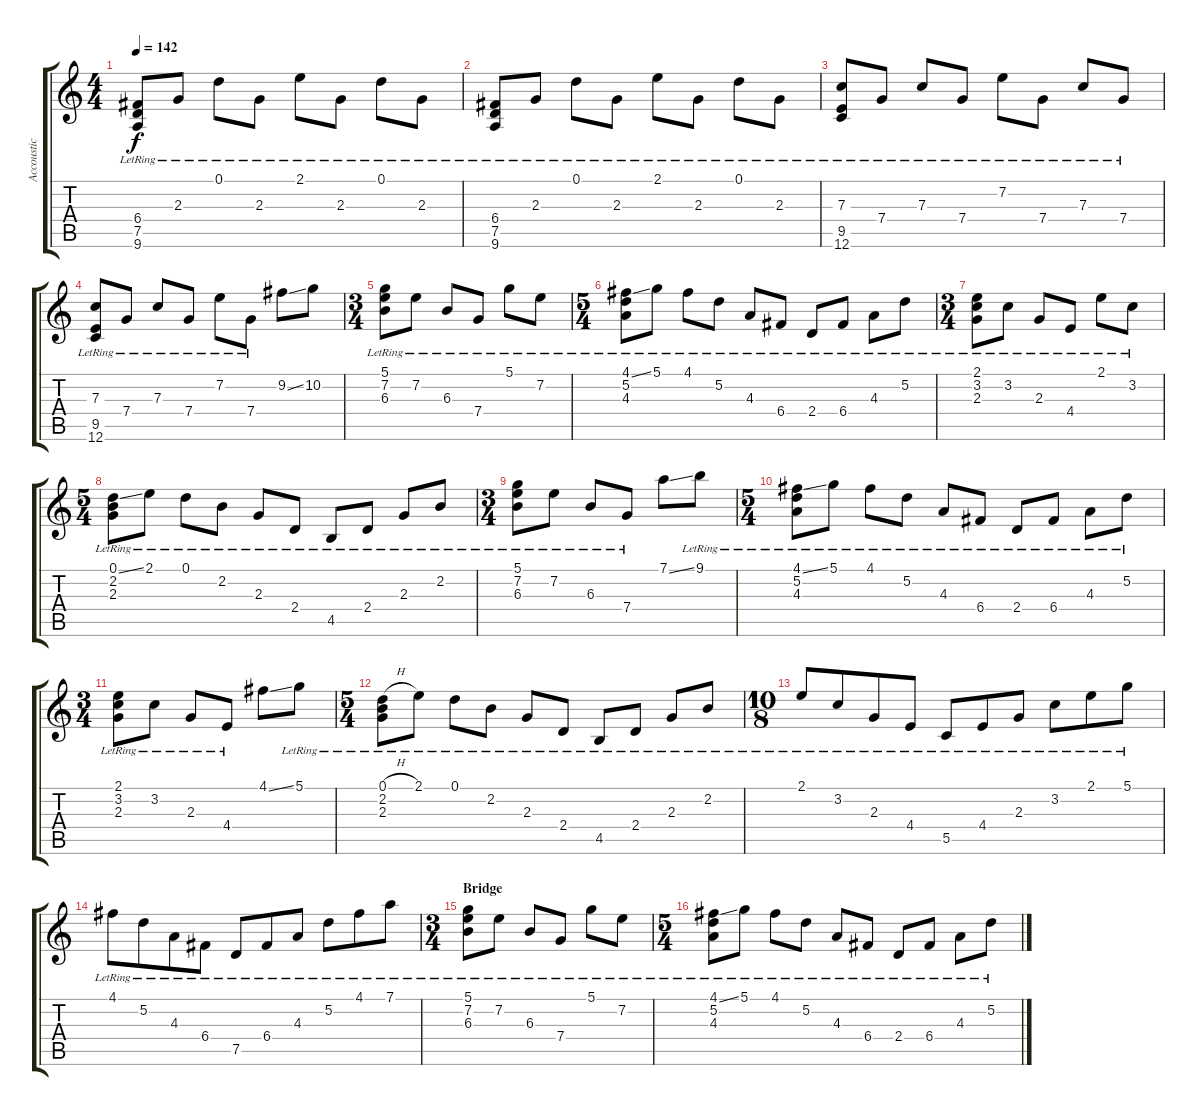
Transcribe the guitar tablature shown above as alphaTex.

\track ("Accoustic Guitar" "Accoustic ") {instrument acousticguitarsteel}
\staff {score tabs}
\tuning (D4 A3 F3 C3 G2 C2) {hide}
\ts (4 4)
\tempo 142
\clef g2
\ks c
(6.4{lr} 7.5{lr} 9.6{lr}).8{dy f} 2.3{lr}.8 0.1{lr}.8 2.3{lr}.8 2.1{lr}.8 2.3{lr}.8 0.1{lr}.8 2.3{lr}.8 |
(6.4{lr} 7.5{lr} 9.6{lr}).8 2.3{lr}.8 0.1{lr}.8 2.3{lr}.8 2.1{lr}.8 2.3{lr}.8 0.1{lr}.8 2.3{lr}.8 |
(7.3{lr} 9.5{lr} 12.6{lr}).8 7.4{lr}.8 7.3{lr}.8 7.4{lr}.8 7.2{lr}.8 7.4{lr}.8 7.3{lr}.8 7.4{lr}.8 |
(7.3{lr} 9.5{lr} 12.6{lr}).8 7.4{lr}.8 7.3{lr}.8 7.4{lr}.8 7.2{lr}.8 7.4{lr}.8 9.2{ss}.8 10.2.8 |
\ts (3 4)
(5.1{lr} 7.2{lr} 6.3{lr}).8 7.2{lr}.8 6.3{lr}.8 7.4{lr}.8 5.1{lr}.8 7.2{lr}.8 |
\ts (5 4)
(4.1{ss} 5.2{lr} 4.3{lr}).8 5.1{lr}.8 4.1{lr}.8 5.2{lr}.8 4.3{lr}.8 6.4{lr}.8 2.4{lr}.8 6.4{lr}.8 4.3{lr}.8 5.2{lr}.8 |
\ts (3 4)
(2.1{lr} 3.2{lr} 2.3{lr}).8 3.2{lr}.8 2.3{lr}.8 4.4{lr}.8 2.1{lr}.8 3.2{lr}.8 |
\ts (5 4)
(0.1{ss} 2.2{lr} 2.3{lr}).8 2.1{lr}.8 0.1{lr}.8 2.2{lr}.8 2.3{lr}.8 2.4{lr}.8 4.5{lr}.8 2.4{lr}.8 2.3{lr}.8 2.2{lr}.8 |
\ts (3 4)
(5.1{lr} 7.2{lr} 6.3{lr}).8 7.2{lr}.8 6.3{lr}.8 7.4{lr}.8 7.1{ss}.8 9.1{lr}.8 |
\ts (5 4)
(4.1{ss} 5.2{lr} 4.3{lr}).8 5.1{lr}.8 4.1{lr}.8 5.2{lr}.8 4.3{lr}.8 6.4{lr}.8 2.4{lr}.8 6.4{lr}.8 4.3{lr}.8 5.2{lr}.8 |
\ts (3 4)
(2.1{lr} 3.2{lr} 2.3{lr}).8 3.2{lr}.8 2.3{lr}.8 4.4{lr}.8 4.1{ss}.8 5.1{lr}.8 |
\ts (5 4)
(0.1{h} 2.2{lr} 2.3{lr}).8 2.1{lr}.8 0.1{lr}.8 2.2{lr}.8 2.3{lr}.8 2.4{lr}.8 4.5{lr}.8 2.4{lr}.8 2.3{lr}.8 2.2{lr}.8 |
\ts (10 8)
2.1{lr}.8 3.2{lr}.8 2.3{lr}.8 4.4{lr}.8 5.5{lr}.8 4.4{lr}.8 2.3{lr}.8 3.2{lr}.8 2.1{lr}.8 5.1{lr}.8 |
4.1{lr}.8 5.2{lr}.8 4.3{lr}.8 6.4{lr}.8 7.5{lr}.8 6.4{lr}.8 4.3{lr}.8 5.2{lr}.8 4.1{lr}.8 7.1{lr}.8 |
\ts (3 4)
\section ("" "Bridge")
(5.1{lr} 7.2{lr} 6.3{lr}).8 7.2{lr}.8 6.3{lr}.8 7.4{lr}.8 5.1{lr}.8 7.2{lr}.8 |
\ts (5 4)
(4.1{ss} 5.2{lr} 4.3{lr}).8 5.1{lr}.8 4.1{lr}.8 5.2{lr}.8 4.3{lr}.8 6.4{lr}.8 2.4{lr}.8 6.4{lr}.8 4.3{lr}.8 5.2{lr}.8
